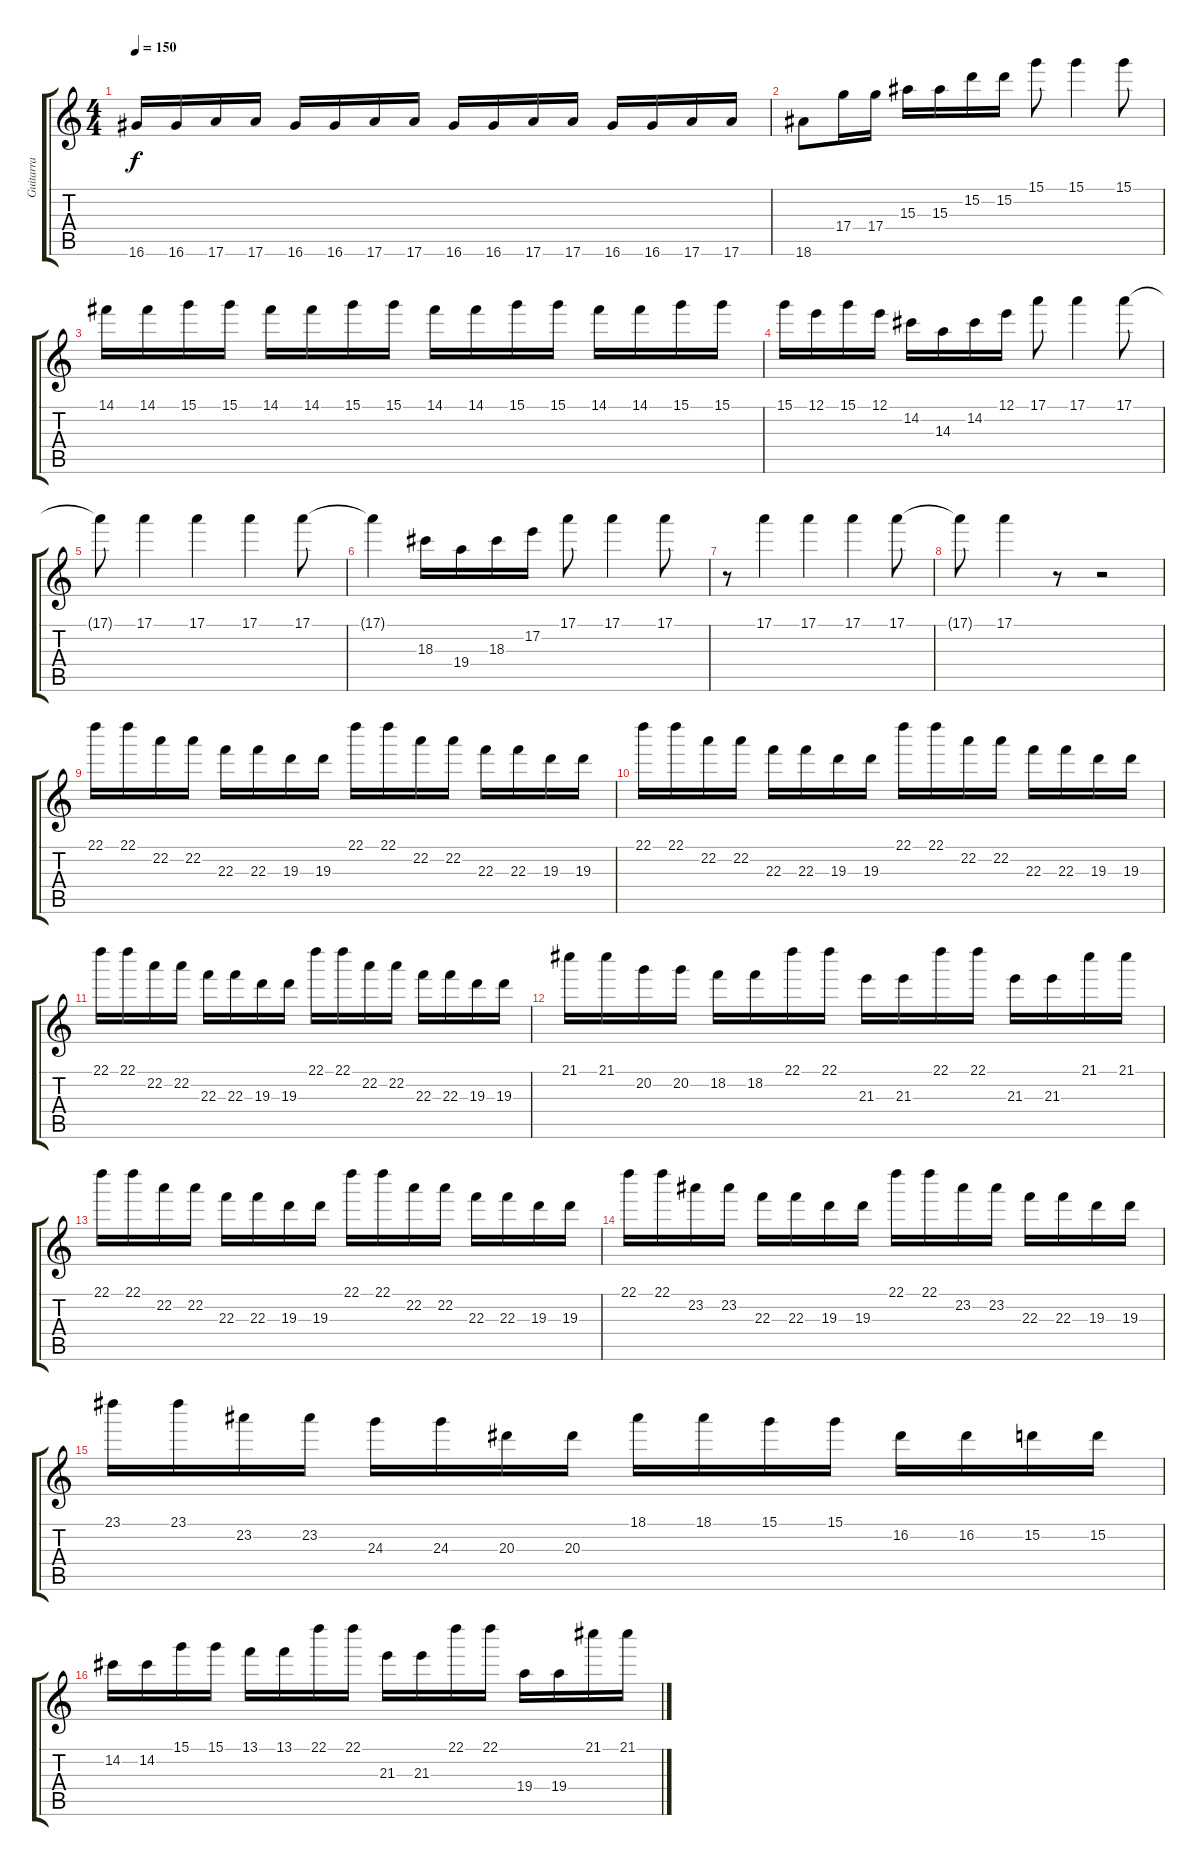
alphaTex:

\track ("Guitarra" "Guitarra") {instrument overdrivenguitar}
\staff {score tabs}
\tuning (E4 B3 G3 D3 A2 E2) {hide}
\ts (4 4)
\tempo 150
\clef g2
\ks c
16.6.16{dy f} 16.6.16 17.6.16 17.6.16 16.6.16 16.6.16 17.6.16 17.6.16 16.6.16 16.6.16 17.6.16 17.6.16 16.6.16 16.6.16 17.6.16 17.6.16 |
18.6.8 17.4.16 17.4.16 15.3.16 15.3.16 15.2.16 15.2.16 15.1.8 15.1.4 15.1.8 |
14.1.16 14.1.16 15.1.16 15.1.16 14.1.16 14.1.16 15.1.16 15.1.16 14.1.16 14.1.16 15.1.16 15.1.16 14.1.16 14.1.16 15.1.16 15.1.16 |
15.1.16 12.1.16 15.1.16 12.1.16 14.2.16 14.3.16 14.2.16 12.1.16 17.1.8 17.1.4 17.1.8 |
17.1{t}.8 17.1.4 17.1.4 17.1.4 17.1.8 |
17.1{t}.4 18.3.16 19.4.16 18.3.16 17.2.16 17.1.8 17.1.4 17.1.8 |
r.8 17.1.4 17.1.4 17.1.4 17.1.8 |
17.1{t}.8 17.1.4 r.8 r.2 |
22.1.16 22.1.16 22.2.16 22.2.16 22.3.16 22.3.16 19.3.16 19.3.16 22.1.16 22.1.16 22.2.16 22.2.16 22.3.16 22.3.16 19.3.16 19.3.16 |
22.1.16 22.1.16 22.2.16 22.2.16 22.3.16 22.3.16 19.3.16 19.3.16 22.1.16 22.1.16 22.2.16 22.2.16 22.3.16 22.3.16 19.3.16 19.3.16 |
22.1.16 22.1.16 22.2.16 22.2.16 22.3.16 22.3.16 19.3.16 19.3.16 22.1.16 22.1.16 22.2.16 22.2.16 22.3.16 22.3.16 19.3.16 19.3.16 |
21.1.16 21.1.16 20.2.16 20.2.16 18.2.16 18.2.16 22.1.16 22.1.16 21.3.16 21.3.16 22.1.16 22.1.16 21.3.16 21.3.16 21.1.16 21.1.16 |
22.1.16 22.1.16 22.2.16 22.2.16 22.3.16 22.3.16 19.3.16 19.3.16 22.1.16 22.1.16 22.2.16 22.2.16 22.3.16 22.3.16 19.3.16 19.3.16 |
22.1.16 22.1.16 23.2.16 23.2.16 22.3.16 22.3.16 19.3.16 19.3.16 22.1.16 22.1.16 23.2.16 23.2.16 22.3.16 22.3.16 19.3.16 19.3.16 |
23.1.16 23.1.16 23.2.16 23.2.16 24.3.16 24.3.16 20.3.16 20.3.16 18.1.16 18.1.16 15.1.16 15.1.16 16.2.16 16.2.16 15.2.16 15.2.16 |
14.2.16 14.2.16 15.1.16 15.1.16 13.1.16 13.1.16 22.1.16 22.1.16 21.3.16 21.3.16 22.1.16 22.1.16 19.4.16 19.4.16 21.1.16 21.1.16
